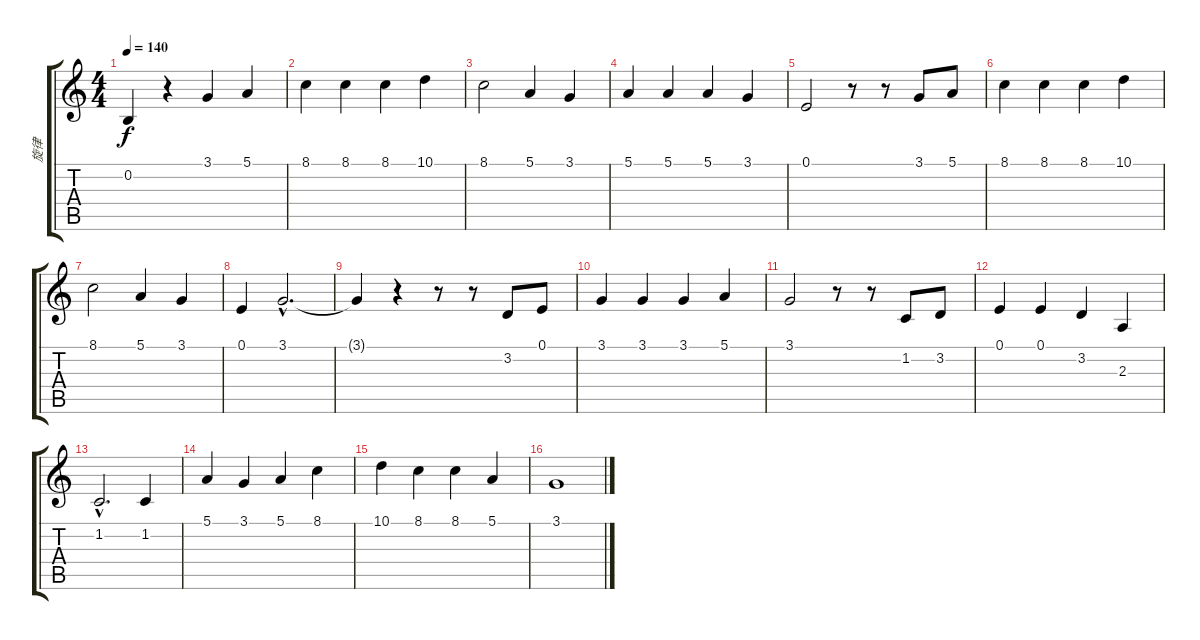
\track ("旋律" "旋律") {instrument pad5bowed}
\staff {score tabs}
\tuning (E4 B3 G3 D3 A2 E2) {hide}
\ts (4 4)
\tempo 140
\clef g2
\ks c
0.2.4{dy f} r.4 3.1.4 5.1.4 |
8.1.4 8.1.4 8.1.4 10.1.4 |
8.1.2 5.1.4 3.1.4 |
5.1.4 5.1.4 5.1.4 3.1.4 |
0.1.2 r.8 r.8 3.1.8 5.1.8 |
8.1.4 8.1.4 8.1.4 10.1.4 |
8.1.2 5.1.4 3.1.4 |
0.1.4 3.1{hac}.2{d} |
3.1{t}.4 r.4 r.8 r.8 3.2.8 0.1.8 |
3.1.4 3.1.4 3.1.4 5.1.4 |
3.1.2 r.8 r.8 1.2.8 3.2.8 |
0.1.4 0.1.4 3.2.4 2.3.4 |
1.2{hac}.2{d} 1.2.4 |
5.1.4 3.1.4 5.1.4 8.1.4 |
10.1.4 8.1.4 8.1.4 5.1.4 |
3.1.1
